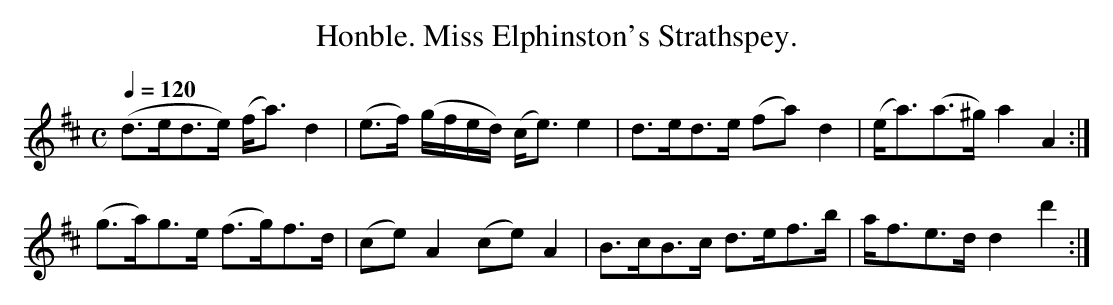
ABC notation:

X:1
T:Honble. Miss Elphinston's Strathspey.
M:C
L:1/8
Q:1/4=120
K:A Mixolydian
(d>ed>e) (f<a)d2 |(e>f) (g/f/e/d/) (c<e) e2|d>ed>e (fa)d2 |(e<a)(a>^g) a2A2 :|
(g>a)g>e  (f>g)f>d|(ce)   A2        (ce)  A2|B>cB>c  d>ef>b| a<fe>d   d2d'2:|
